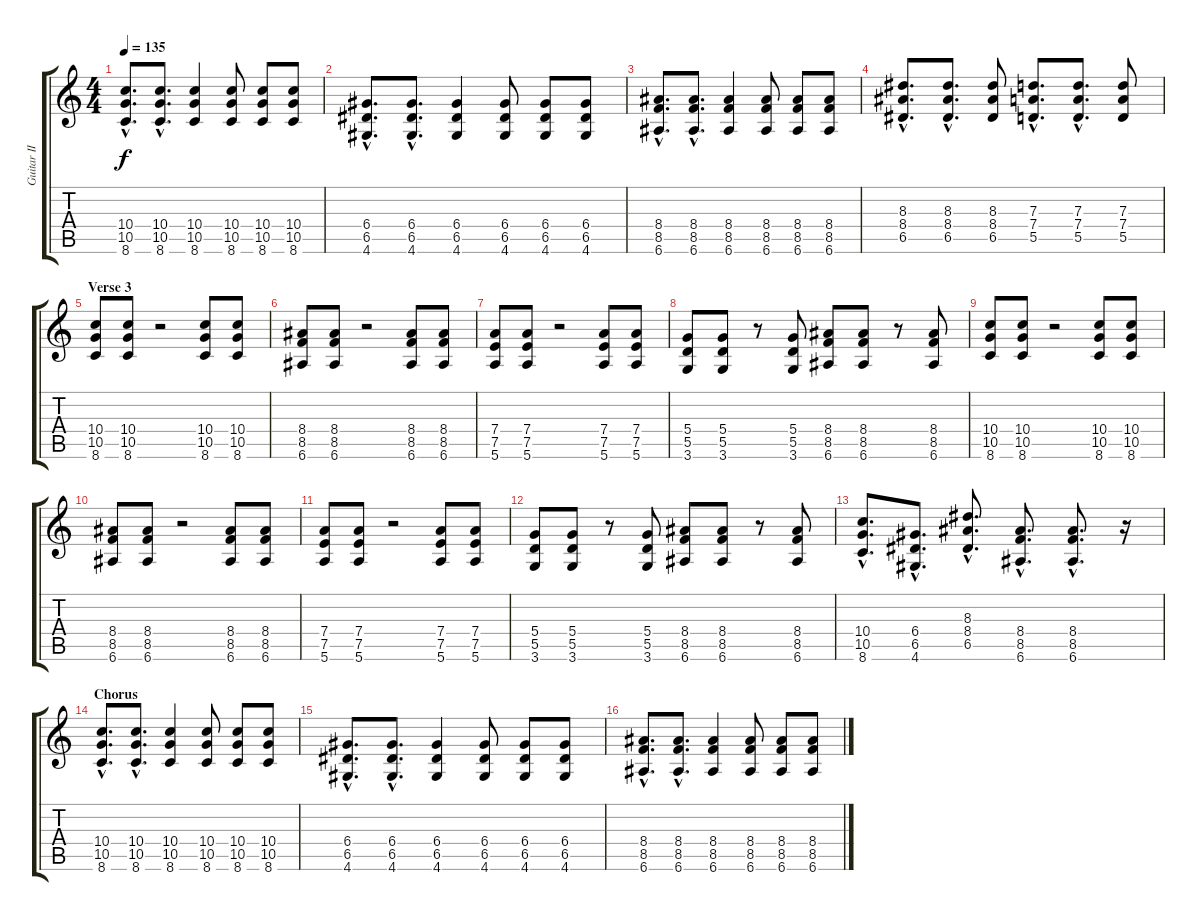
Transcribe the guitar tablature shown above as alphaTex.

\track ("Guitar II" "Guitar II") {instrument distortionguitar}
\staff {score tabs}
\tuning (E4 B3 G3 D3 A2 E2) {hide}
\ts (4 4)
\tempo 135
\clef g2
\ks c
(10.4{hac} 10.5{hac} 8.6{hac}).8{d dy f} (10.4{hac} 10.5{hac} 8.6{hac}).8{d} (10.4 10.5 8.6).4 (10.4 10.5 8.6).8 (10.4 10.5 8.6).8 (10.4 10.5 8.6).8 |
(6.4{hac} 6.5{hac} 4.6{hac}).8{d} (6.4{hac} 6.5{hac} 4.6{hac}).8{d} (6.4 6.5 4.6).4 (6.4 6.5 4.6).8 (6.4 6.5 4.6).8 (6.4 6.5 4.6).8 |
(8.4{hac} 8.5{hac} 6.6{hac}).8{d} (8.4{hac} 8.5{hac} 6.6{hac}).8{d} (8.4 8.5 6.6).4 (8.4 8.5 6.6).8 (8.4 8.5 6.6).8 (8.4 8.5 6.6).8 |
(8.3{hac} 8.4{hac} 6.5{hac}).8{d} (8.3{hac} 8.4{hac} 6.5{hac}).8{d} (8.3 8.4 6.5).8 (7.3{hac} 7.4{hac} 5.5{hac}).8{d} (7.3{hac} 7.4{hac} 5.5{hac}).8{d} (7.3 7.4 5.5).8 |
\section ("" "Verse 3")
(10.4 10.5 8.6).8 (10.4 10.5 8.6).8 r.2 (10.4 10.5 8.6).8 (10.4 10.5 8.6).8 |
(8.4 8.5 6.6).8 (8.4 8.5 6.6).8 r.2 (8.4 8.5 6.6).8 (8.4 8.5 6.6).8 |
(7.4 7.5 5.6).8 (7.4 7.5 5.6).8 r.2 (7.4 7.5 5.6).8 (7.4 7.5 5.6).8 |
(5.4 5.5 3.6).8 (5.4 5.5 3.6).8 r.8 (5.4 5.5 3.6).8 (8.4 8.5 6.6).8 (8.4 8.5 6.6).8 r.8 (8.4 8.5 6.6).8 |
(10.4 10.5 8.6).8 (10.4 10.5 8.6).8 r.2 (10.4 10.5 8.6).8 (10.4 10.5 8.6).8 |
(8.4 8.5 6.6).8 (8.4 8.5 6.6).8 r.2 (8.4 8.5 6.6).8 (8.4 8.5 6.6).8 |
(7.4 7.5 5.6).8 (7.4 7.5 5.6).8 r.2 (7.4 7.5 5.6).8 (7.4 7.5 5.6).8 |
(5.4 5.5 3.6).8 (5.4 5.5 3.6).8 r.8 (5.4 5.5 3.6).8 (8.4 8.5 6.6).8 (8.4 8.5 6.6).8 r.8 (8.4 8.5 6.6).8 |
(10.4{hac} 10.5{hac} 8.6{hac}).8{d} (6.4{hac} 6.5{hac} 4.6{hac}).8{d} (8.3{hac} 8.4{hac} 6.5{hac}).8{d} (8.4{hac} 8.5{hac} 6.6{hac}).8{d} (8.4{hac} 8.5{hac} 6.6{hac}).8{d} r.16 |
\section ("" "Chorus")
(10.4{hac} 10.5{hac} 8.6{hac}).8{d} (10.4{hac} 10.5{hac} 8.6{hac}).8{d} (10.4 10.5 8.6).4 (10.4 10.5 8.6).8 (10.4 10.5 8.6).8 (10.4 10.5 8.6).8 |
(6.4{hac} 6.5{hac} 4.6{hac}).8{d} (6.4{hac} 6.5{hac} 4.6{hac}).8{d} (6.4 6.5 4.6).4 (6.4 6.5 4.6).8 (6.4 6.5 4.6).8 (6.4 6.5 4.6).8 |
(8.4{hac} 8.5{hac} 6.6{hac}).8{d} (8.4{hac} 8.5{hac} 6.6{hac}).8{d} (8.4 8.5 6.6).4 (8.4 8.5 6.6).8 (8.4 8.5 6.6).8 (8.4 8.5 6.6).8
